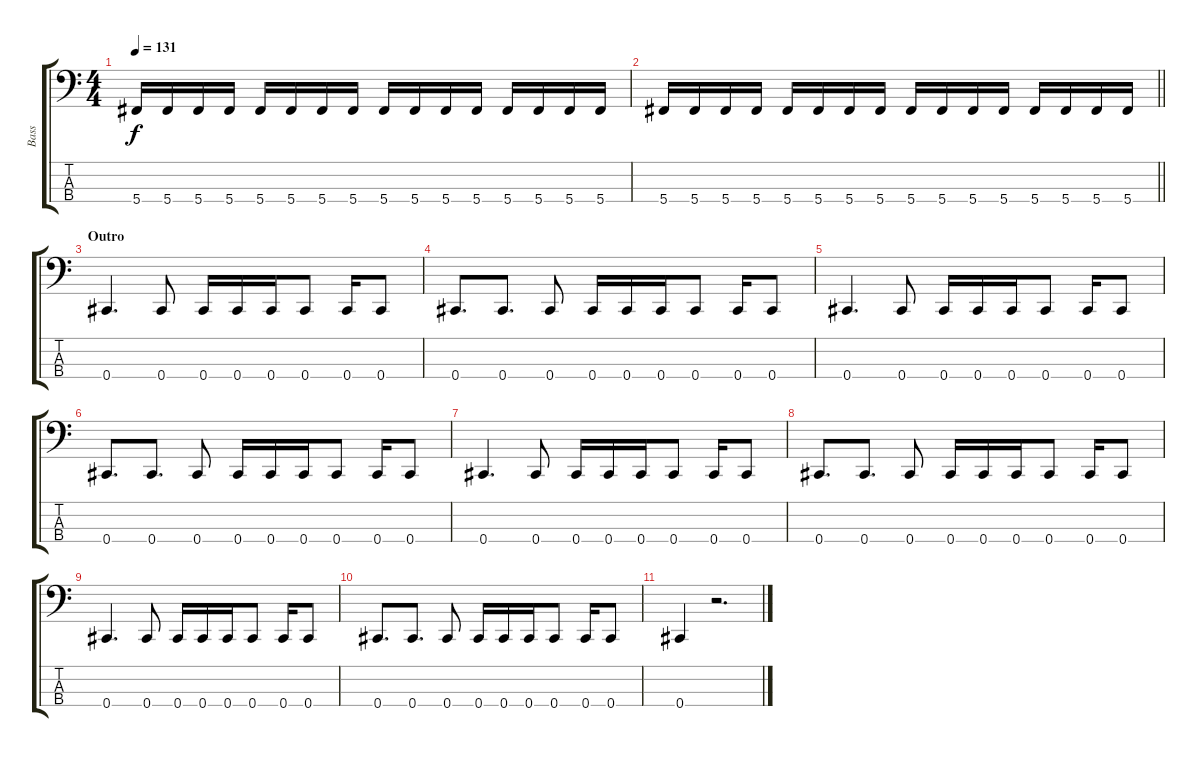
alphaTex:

\track ("Bass" "Bass") {instrument electricbasspick}
\staff {score tabs}
\tuning (Gb2 Db2 Ab1 Db1) {hide}
\ts (4 4)
\tempo 131
\clef f4
\ks c
5.4.16{dy f} 5.4.16 5.4.16 5.4.16 5.4.16 5.4.16 5.4.16 5.4.16 5.4.16 5.4.16 5.4.16 5.4.16 5.4.16 5.4.16 5.4.16 5.4.16 |
\barLineRight lightlight
5.4.16 5.4.16 5.4.16 5.4.16 5.4.16 5.4.16 5.4.16 5.4.16 5.4.16 5.4.16 5.4.16 5.4.16 5.4.16 5.4.16 5.4.16 5.4.16 |
\section ("" "Outro")
0.4.4{d} 0.4.8 0.4.16 0.4.16 0.4.16 0.4.8 0.4.16 0.4.8 |
0.4.8{d} 0.4.8{d} 0.4.8 0.4.16 0.4.16 0.4.16 0.4.8 0.4.16 0.4.8 |
0.4.4{d} 0.4.8 0.4.16 0.4.16 0.4.16 0.4.8 0.4.16 0.4.8 |
0.4.8{d} 0.4.8{d} 0.4.8 0.4.16 0.4.16 0.4.16 0.4.8 0.4.16 0.4.8 |
0.4.4{d} 0.4.8 0.4.16 0.4.16 0.4.16 0.4.8 0.4.16 0.4.8 |
0.4.8{d} 0.4.8{d} 0.4.8 0.4.16 0.4.16 0.4.16 0.4.8 0.4.16 0.4.8 |
0.4.4{d} 0.4.8 0.4.16 0.4.16 0.4.16 0.4.8 0.4.16 0.4.8 |
0.4.8{d} 0.4.8{d} 0.4.8 0.4.16 0.4.16 0.4.16 0.4.8 0.4.16 0.4.8 |
0.4.4 r.2{d}
